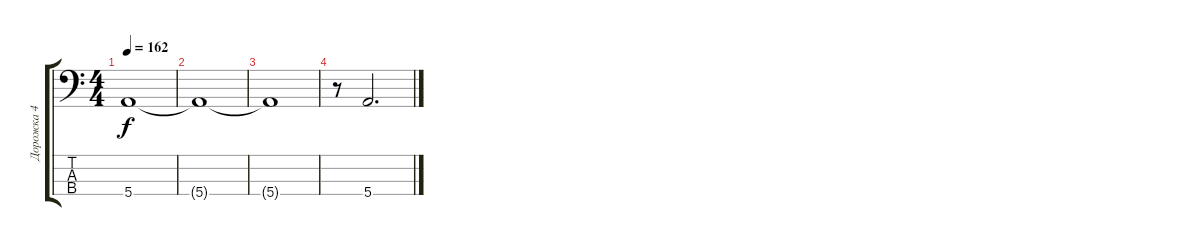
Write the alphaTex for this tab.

\track ("Дорожка 4" "Дорожка 4") {instrument electricbassfinger}
\staff {score tabs}
\tuning (G2 D2 A1 E1) {hide}
\ts (4 4)
\tempo 162
\clef f4
\ks c
5.4{t}.1{dy f} |
5.4{t}.1 |
5.4{t}.1 |
r.8 5.4.2{d}
